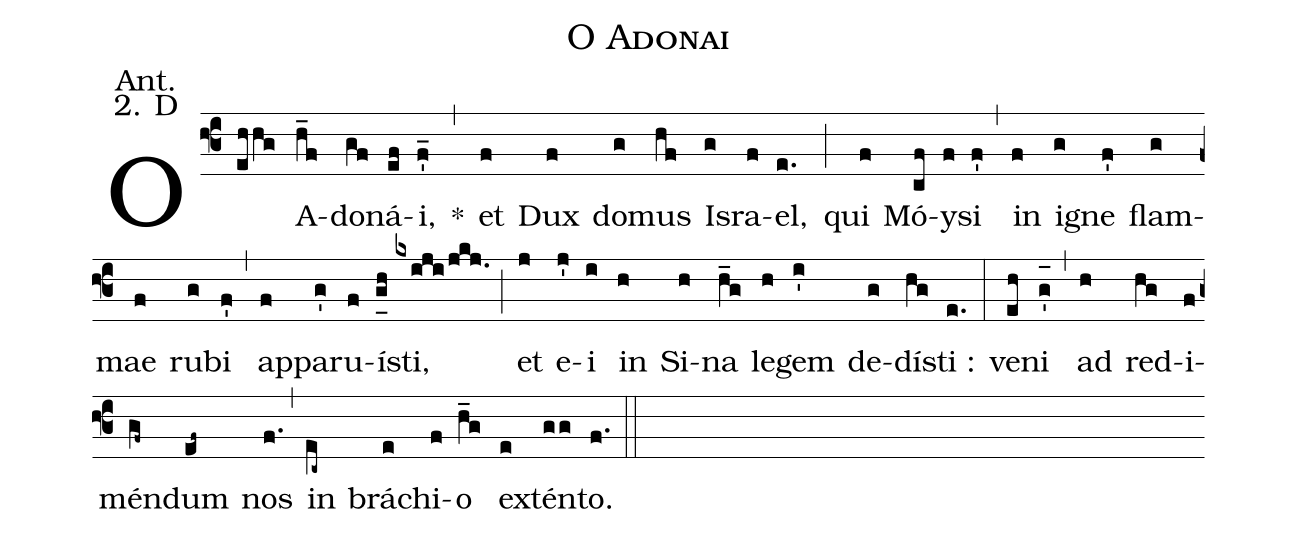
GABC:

name:O Adonai;
office-part:Antiphona;
mode:2;
annotation: Ant.;
annotation: 2. D;
%%
(f3) O(ehhg) A(h_f)do(gf)ná(ef)i,(f'_) *(,) et(f) Dux(f) do(g)mus(hf) Is(g)ra(f)el,(e.) (;) qui(f) Mó(cf)y(f)si(f') (,) in(f) i(g)gne(f') flam(g)mae(f) ru(g)bi(f') (,) ap(f)pa(g')ru(f)í(g_[uh:l]h)sti,(kxiji/jkj.) (;) et(j) e(j')i(i) in(h) Si(h)na(h_g) le(h)gem(i') de(g)dí(hg)sti :(e.) (:) ve(eh)ni(g'_[oh:h]) (,) ad(h) red(hg)i(f)mén(gf~)dum(ef~) nos(f.) (,) in(ec~) brá(e)chi(f)o(h_g) ex(e)tén(gg)to.(f.) (::)
